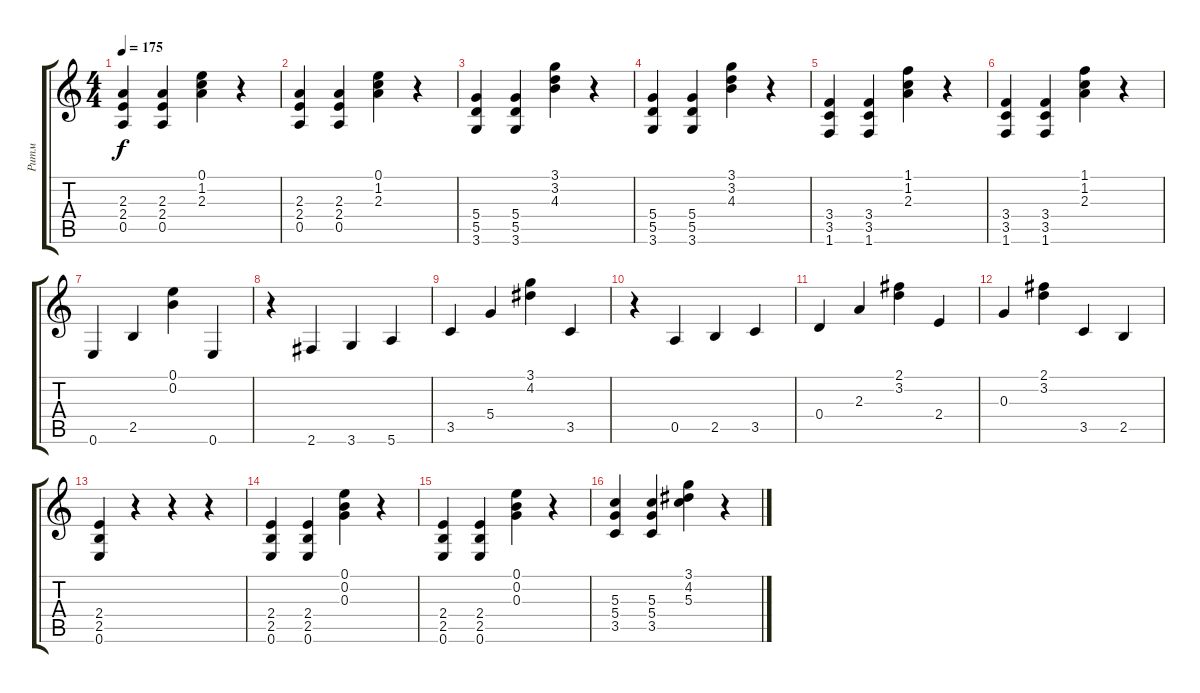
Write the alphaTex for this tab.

\track ("Ритм" "Ритм") {instrument acousticguitarsteel}
\staff {score tabs}
\tuning (E4 B3 G3 D3 A2 E2) {hide}
\ts (4 4)
\tempo 175
\clef g2
\ks c
(2.3 2.4 0.5).4{dy f} (2.3 2.4 0.5).4 (0.1 1.2 2.3).4 r.4 |
(2.3 2.4 0.5).4 (2.3 2.4 0.5).4 (0.1 1.2 2.3).4 r.4 |
(5.4 5.5 3.6).4 (5.4 5.5 3.6).4 (3.1 3.2 4.3).4 r.4 |
(5.4 5.5 3.6).4 (5.4 5.5 3.6).4 (3.1 3.2 4.3).4 r.4 |
(3.4 3.5 1.6).4 (3.4 3.5 1.6).4 (1.1 1.2 2.3).4 r.4 |
(3.4 3.5 1.6).4 (3.4 3.5 1.6).4 (1.1 1.2 2.3).4 r.4 |
0.6.4 2.5.4 (0.1 0.2).4 0.6.4 |
r.4 2.6.4 3.6.4 5.6.4 |
3.5.4 5.4.4 (3.1 4.2).4 3.5.4 |
r.4 0.5.4 2.5.4 3.5.4 |
0.4.4 2.3.4 (2.1 3.2).4 2.4.4 |
0.3.4 (2.1 3.2).4 3.5.4 2.5.4 |
(2.4 2.5 0.6).4 r.4 r.4 r.4 |
(2.4 2.5 0.6).4 (2.4 2.5 0.6).4 (0.1 0.2 0.3).4 r.4 |
(2.4 2.5 0.6).4 (2.4 2.5 0.6).4 (0.1 0.2 0.3).4 r.4 |
(5.3 5.4 3.5).4 (5.3 5.4 3.5).4 (3.1 4.2 5.3).4 r.4
